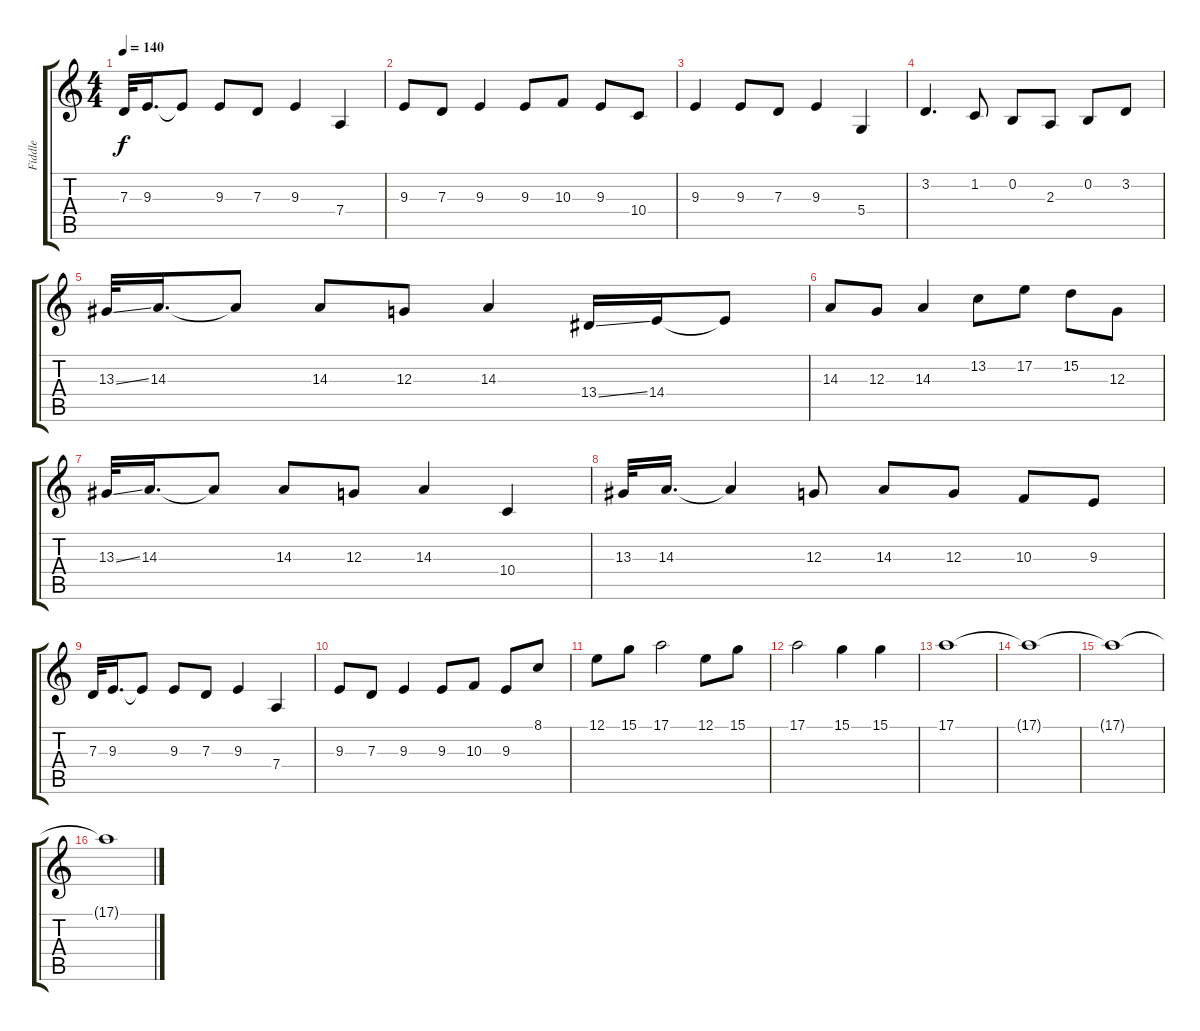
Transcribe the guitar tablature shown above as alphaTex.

\track ("Fiddle" "Fiddle") {instrument fiddle}
\staff {score tabs}
\tuning (E4 B3 G3 D3 A2 E2) {hide}
\ts (4 4)
\tempo 140
\clef g2
\ks c
7.3.32{dy f} 9.3.16{d} 9.3{t}.8 9.3.8 7.3.8 9.3.4 7.4.4 |
9.3.8 7.3.8 9.3.4 9.3.8 10.3.8 9.3.8 10.4.8 |
9.3.4 9.3.8 7.3.8 9.3.4 5.4.4 |
3.2.4{d} 1.2.8 0.2.8 2.3.8 0.2.8 3.2.8 |
13.3{ss}.32 14.3.16{d} 14.3{t}.8 14.3.8 12.3.8 14.3.4 13.4{ss}.16 14.4.16 14.4{t}.8 |
14.3.8 12.3.8 14.3.4 13.2.8 17.2.8 15.2.8 12.3.8 |
13.3{ss}.32 14.3.16{d} 14.3{t}.8 14.3.8 12.3.8 14.3.4 10.4.4 |
13.3.32 14.3.16{d} 14.3{t}.4 12.3.8 14.3.8 12.3.8 10.3.8 9.3.8 |
7.3.32 9.3.16{d} 9.3{t}.8 9.3.8 7.3.8 9.3.4 7.4.4 |
9.3.8 7.3.8 9.3.4 9.3.8 10.3.8 9.3.8 8.1.8 |
12.1.8 15.1.8 17.1.2 12.1.8 15.1.8 |
17.1.2 15.1.4 15.1.4 |
17.1.1 |
17.1{t}.1 |
17.1{t}.1 |
17.1{t}.1
